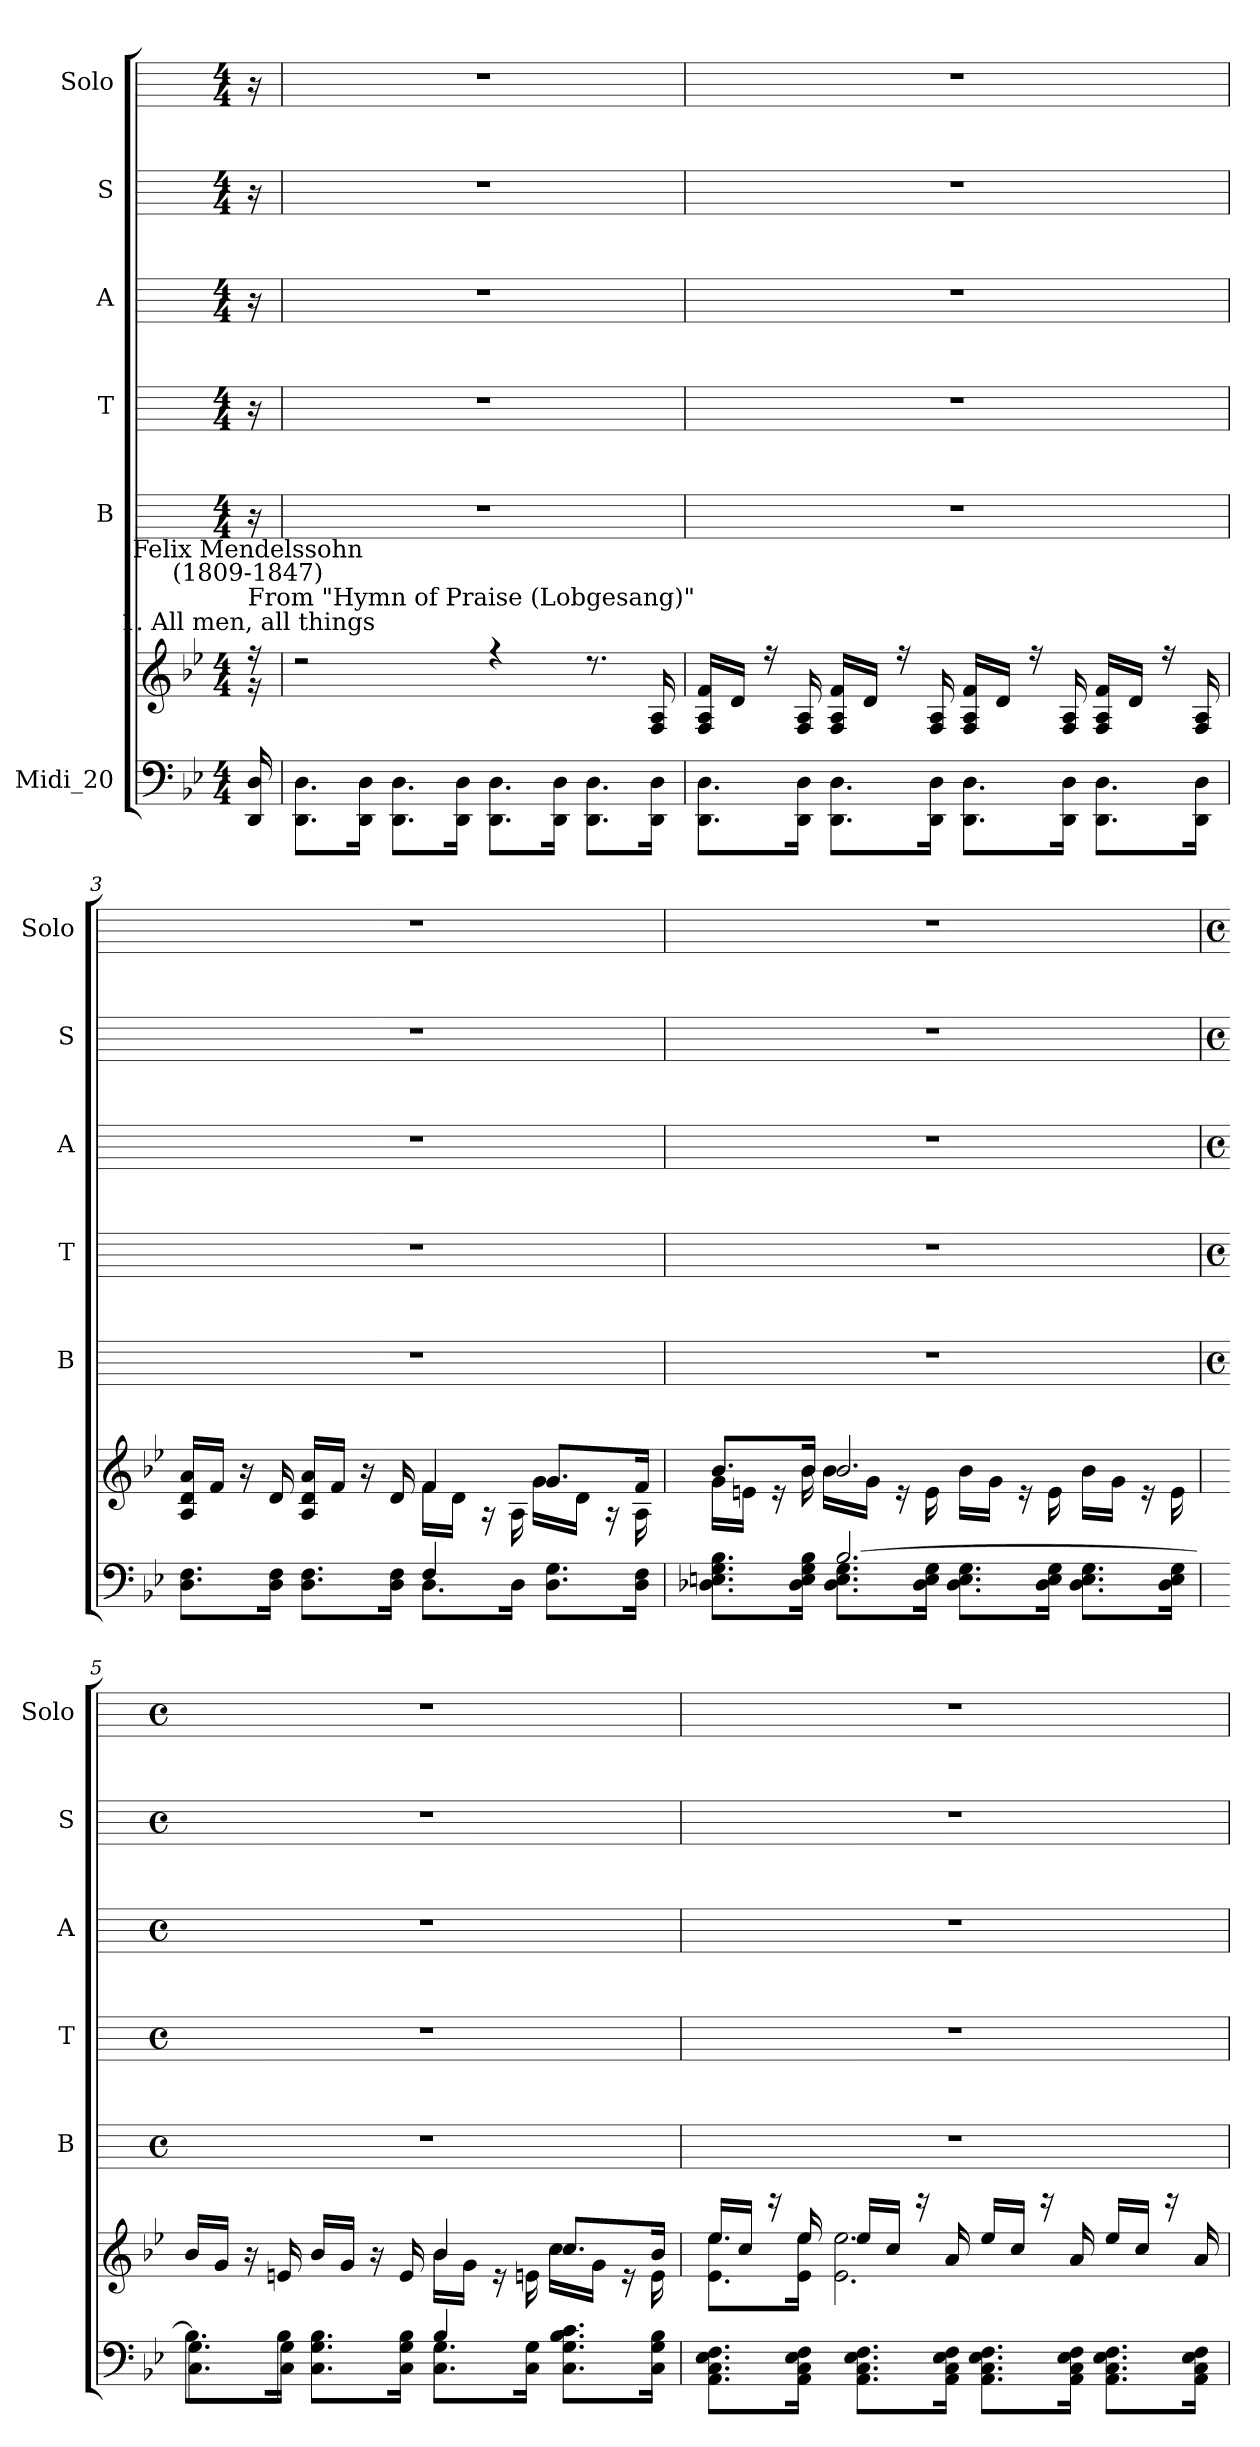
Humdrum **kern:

**kern	**kern	**kern	**kern	**kern	**kern	**kern
*part6	*part6	*part5	*part4	*part3	*part2	*part1
*staff7	*staff6	*staff5	*staff4	*staff3	*staff2	*staff1
*I"Midi_20	*	*I"B	*I"T	*I"A	*I"S	*I"Solo
*	*	*I'B	*I'T	*I'A	*I'S	*I'Solo
*clefF4	*clefG2	*	*	*	*	*
*k[b-e-]	*k[b-e-]	*	*	*	*	*
*B-:	*B-:	*	*	*	*	*
*M4/4	*M4/4	*M4/4	*M4/4	*M4/4	*M4/4	*M4/4
=	=	=	=	=	=	=
*^	*^	*	*	*	*	*
!	!	!LO:TX:a:cj:t=1. All men, all things	!	!	!	!	!	!
!	!	!LO:TX:a:t=From "Hymn of Praise (Lobgesang)"	!	!	!	!	!	!
!	!	!LO:TX:a:cj:t=Felix Mendelssohn\n(1809-1847)	!	!	!	!	!	!
16ryy	16DD 16D	16r	16r	16r	16r	16r	16r	16r
=1	=1	=1	=1	=1	=1	=1	=1	=1
1ryy	8.DD 8.DL	2r	1ryy	1r	1r	1r	1r	1r
.	16DD 16DJ	.	.	.	.	.	.	.
.	8.DD 8.DL	.	.	.	.	.	.	.
.	16DD 16DJ	.	.	.	.	.	.	.
.	8.DD 8.DL	4r	.	.	.	.	.	.
.	16DD 16DJ	.	.	.	.	.	.	.
.	8.DD 8.DL	8.r	.	.	.	.	.	.
.	16DD 16DJ	16F/ 16A/	.	.	.	.	.	.
=2	=2	=2	=2	=2	=2	=2	=2	=2
1ryy	8.DD 8.DL	16F/ 16A/ 16f/LL	1ryy	1r	1r	1r	1r	1r
.	.	16d/JJ	.	.	.	.	.	.
.	.	16r	.	.	.	.	.	.
.	16DD 16DJ	16F/ 16A/	.	.	.	.	.	.
.	8.DD 8.DL	16F/ 16A/ 16f/LL	.	.	.	.	.	.
.	.	16d/JJ	.	.	.	.	.	.
.	.	16r	.	.	.	.	.	.
.	16DD 16DJ	16F/ 16A/	.	.	.	.	.	.
.	8.DD 8.DL	16F/ 16A/ 16f/LL	.	.	.	.	.	.
.	.	16d/JJ	.	.	.	.	.	.
.	.	16r	.	.	.	.	.	.
.	16DD 16DJ	16F/ 16A/	.	.	.	.	.	.
.	8.DD 8.DL	16F/ 16A/ 16f/LL	.	.	.	.	.	.
.	.	16d/JJ	.	.	.	.	.	.
.	.	16r	.	.	.	.	.	.
.	16DD 16DJ	16F/ 16A/	.	.	.	.	.	.
=3	=3	=3	=3	=3	=3	=3	=3	=3
2ryy	8.D 8.FL	16A/ 16d/ 16a/LL	2ryy	1r	1r	1r	1r	1r
.	.	16f/JJ	.	.	.	.	.	.
.	.	16r	.	.	.	.	.	.
.	16D 16FJ	16d/	.	.	.	.	.	.
.	8.D 8.FL	16A/ 16d/ 16a/LL	.	.	.	.	.	.
.	.	16f/JJ	.	.	.	.	.	.
.	.	16r	.	.	.	.	.	.
.	16D 16FJ	16d/	.	.	.	.	.	.
4F/	8.DL	4f/	16f\LL	.	.	.	.	.
.	.	.	16d\JJ	.	.	.	.	.
.	.	.	16r	.	.	.	.	.
.	16DJ	.	16A\	.	.	.	.	.
4ryy	8.D 8.GL	8.g/L	16g\LL	.	.	.	.	.
.	.	.	16d\JJ	.	.	.	.	.
.	.	.	16r	.	.	.	.	.
.	16D 16FJ	16f/J	16A\	.	.	.	.	.
=4	=4	=4	=4	=4	=4	=4	=4	=4
4ryy	8.D-X 8.En 8.G 8.B-L	8.b-/L	16g\LL	1r	1r	1r	1r	1r
.	.	.	16en\JJ	.	.	.	.	.
.	.	.	16r	.	.	.	.	.
.	16D- 16E 16G 16B-J	16b-/J	16b-\	.	.	.	.	.
[2.B-/	8.D- 8.E 8.GL	2.b-/	16b-\LL	.	.	.	.	.
.	.	.	16g\JJ	.	.	.	.	.
.	.	.	16r	.	.	.	.	.
.	16D- 16E 16GJ	.	16e\	.	.	.	.	.
.	8.D- 8.E 8.GL	.	16b-\LL	.	.	.	.	.
.	.	.	16g\JJ	.	.	.	.	.
.	.	.	16r	.	.	.	.	.
.	16D- 16E 16GJ	.	16e\	.	.	.	.	.
.	8.D- 8.E 8.GL	.	16b-\LL	.	.	.	.	.
.	.	.	16g\JJ	.	.	.	.	.
.	.	.	16r	.	.	.	.	.
.	16D- 16E 16GJ	.	16e\	.	.	.	.	.
!!LO:LB:g=z
=5	=5	=5	=5	=5	=5	=5	=5	=5
*	*	*	*	*M4/4	*M4/4	*M4/4	*M4/4	*M4/4
*	*	*	*	*met(c)	*met(c)	*met(c)	*met(c)	*met(c)
8.B-\L]	8.C 8.GL	16b-/LL	2ryy	1r	1r	1r	1r	1r
.	.	16g/JJ	.	.	.	.	.	.
.	.	16r	.	.	.	.	.	.
16B-\J	16C 16GJ	16en/	.	.	.	.	.	.
4ryy	8.C 8.G 8.B-L	16b-/LL	.	.	.	.	.	.
.	.	16g/JJ	.	.	.	.	.	.
.	.	16r	.	.	.	.	.	.
.	16C 16G 16B-J	16e/	.	.	.	.	.	.
4B-/	8.C 8.GL	4b-/	16b-\LL	.	.	.	.	.
.	.	.	16g\JJ	.	.	.	.	.
.	.	.	16r	.	.	.	.	.
.	16C 16GJ	.	16en\	.	.	.	.	.
4ryy	8.C 8.G 8.B- 8.cL	8.cc/L	16cc\LL	.	.	.	.	.
.	.	.	16g\JJ	.	.	.	.	.
.	.	.	16r	.	.	.	.	.
.	16C 16G 16B-J	16b-/J	16e\	.	.	.	.	.
=6	=6	=6	=6	=6	=6	=6	=6	=6
1ryy	8.AA 8.C 8.E- 8.FL	16ee-/LL	8.e-\ 8.ee-\L	1r	1r	1r	1r	1r
.	.	16cc/JJ	.	.	.	.	.	.
.	.	16r	.	.	.	.	.	.
.	16AA 16C 16E- 16FJ	16ee-/	16e-\ 16ee-\J	.	.	.	.	.
.	8.AA 8.C 8.E- 8.FL	16ee-/LL	2.e-\ 2.ee-\	.	.	.	.	.
.	.	16cc/JJ	.	.	.	.	.	.
.	.	16r	.	.	.	.	.	.
.	16AA 16C 16E- 16FJ	16a/	.	.	.	.	.	.
.	8.AA 8.C 8.E- 8.FL	16ee-/LL	.	.	.	.	.	.
.	.	16cc/JJ	.	.	.	.	.	.
.	.	16r	.	.	.	.	.	.
.	16AA 16C 16E- 16FJ	16a/	.	.	.	.	.	.
.	8.AA 8.C 8.E- 8.FL	16ee-/LL	.	.	.	.	.	.
.	.	16cc/JJ	.	.	.	.	.	.
.	.	16r	.	.	.	.	.	.
.	16AA 16C 16E- 16FJ	16a/	.	.	.	.	.	.
*v	*v	*	*	*	*	*	*	*
*	*v	*v	*	*	*	*	*
=	=	=	=	=	=	=
*-	*-	*-	*-	*-	*-	*-
